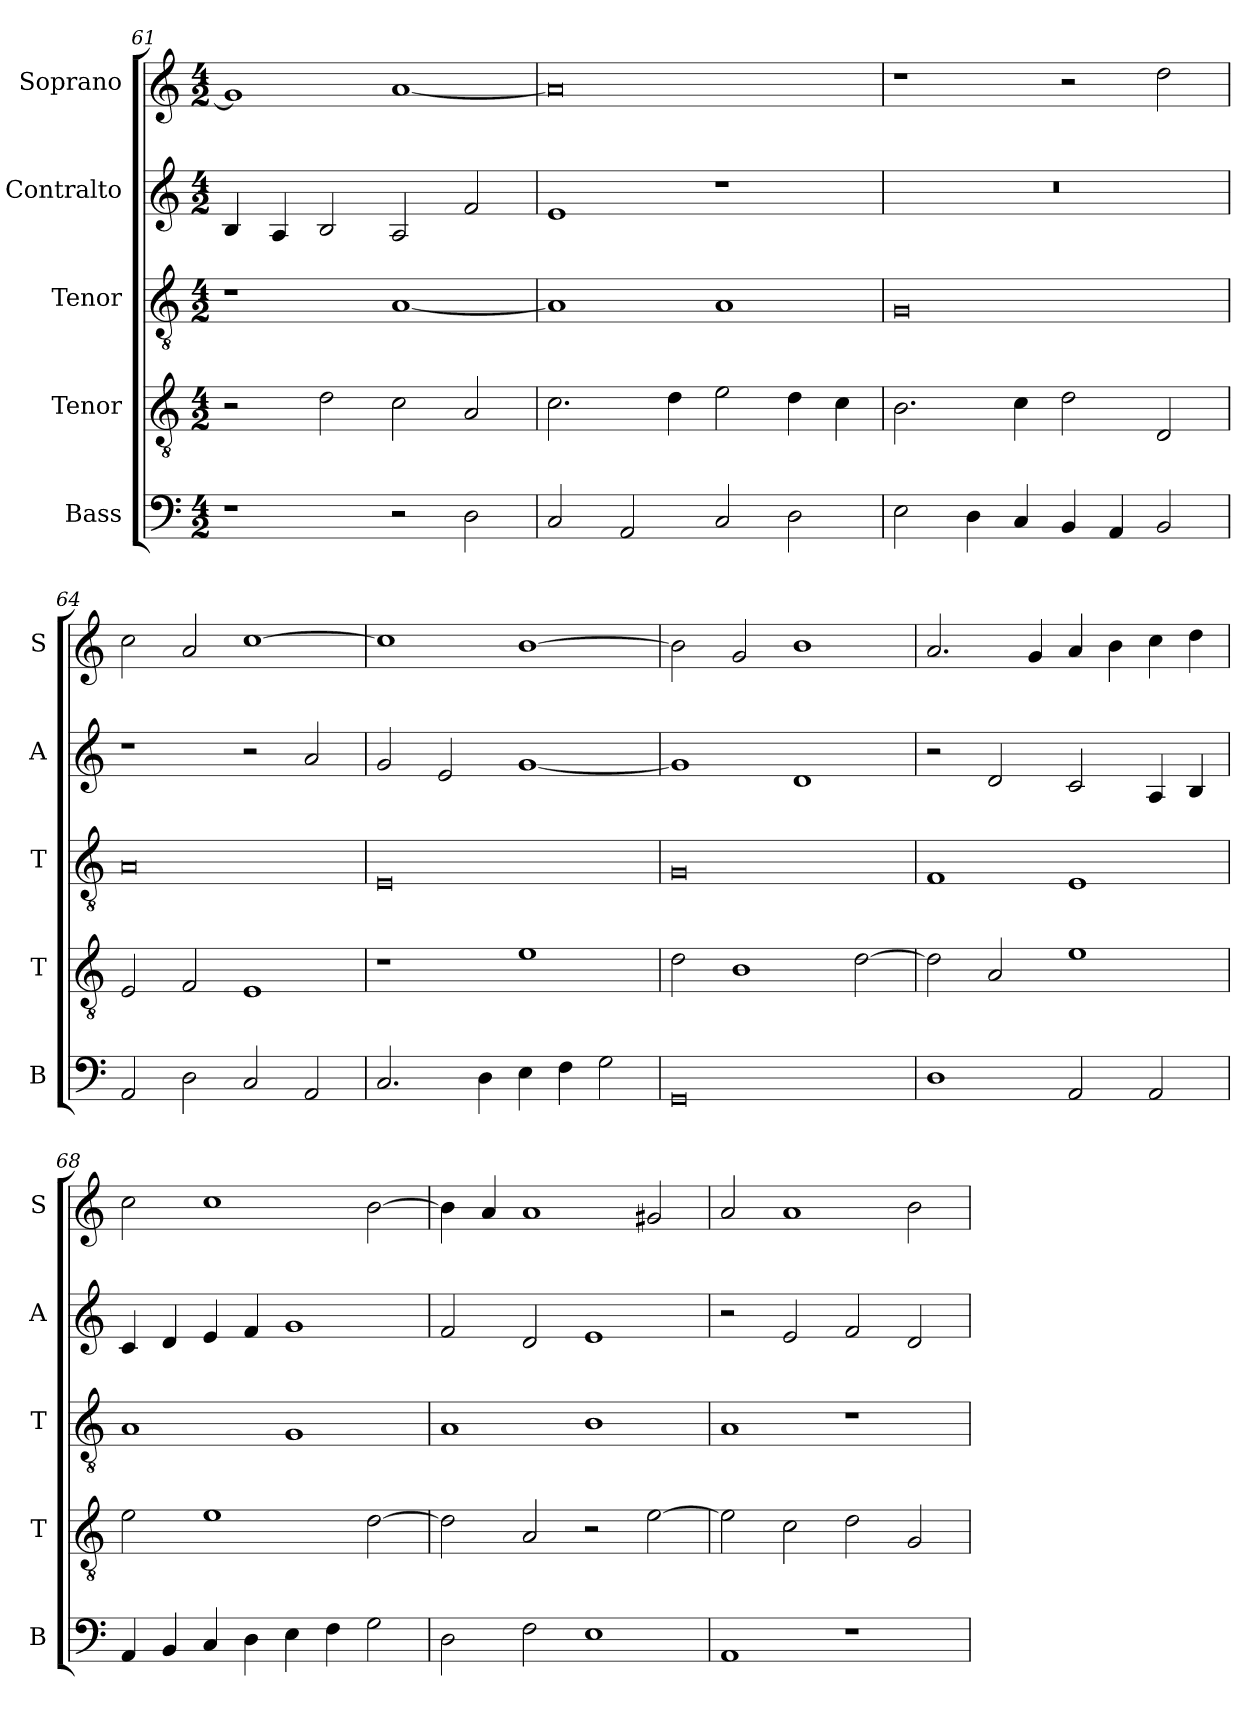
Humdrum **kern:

**kern	**kern	**kern	**kern	**kern
*part5	*part4	*part3	*part2	*part1
*staff5	*staff4	*staff3	*staff2	*staff1
*I"Bass	*I"Tenor	*I"Tenor	*I"Contralto	*I"Soprano
*I'B	*I'T	*I'T	*I'A	*I'S
*clefF4	*clefGv2	*clefGv2	*clefG2	*clefG2
*k[]	*k[]	*k[]	*k[]	*k[]
*E:phr	*E:phr	*E:phr	*E:phr	*E:phr
*M4/2	*M4/2	*M4/2	*M4/2	*M4/2
=61	=61	=61	=61	=61
1r	2r	1r	4B	1g]
.	.	.	4A	.
.	2d	.	2B	.
2r	2c	[1A	2A	[1a
2D	2A	.	2f	.
=62	=62	=62	=62	=62
2C	2.c	1A]	1e	0a]
2AA	.	.	.	.
.	4d	.	.	.
2C	2e	1A	1r	.
2D	4d	.	.	.
.	4c	.	.	.
=63	=63	=63	=63	=63
2E	2.B	0G	0r	1r
4D	.	.	.	.
4C	4c	.	.	.
4BB	2d	.	.	2r
4AA	.	.	.	.
2BB	2D	.	.	2dd
=64	=64	=64	=64	=64
2AA	2E	0A	1r	2cc
2D	2F	.	.	2a
2C	1E	.	2r	[1cc
2AA	.	.	2a	.
=65	=65	=65	=65	=65
2.C	1r	0E	2g	1cc]
.	.	.	2e	.
4D	.	.	.	.
4E	1e	.	[1g	[1b
4F	.	.	.	.
2G	.	.	.	.
=66	=66	=66	=66	=66
0GG	2d	0G	1g]	2b]
.	1B	.	.	2g
.	.	.	1d	1b
.	[2d	.	.	.
=67	=67	=67	=67	=67
1D	2d]	1F	2r	2.a
.	2A	.	2d	.
.	.	.	.	4g
2AA	1e	1E	2c	4a
.	.	.	.	4b
2AA	.	.	4A	4cc
.	.	.	4B	4dd
=68	=68	=68	=68	=68
4AA	2e	1A	4c	2cc
4BB	.	.	4d	.
4C	1e	.	4e	1cc
4D	.	.	4f	.
4E	.	1G	1g	.
4F	.	.	.	.
2G	[2d	.	.	[2b
=69	=69	=69	=69	=69
2D	2d]	1A	2f	4b]
.	.	.	.	4a
2F	2A	.	2d	1a
1E	2r	1B	1e	.
.	[2e	.	.	2g#X
=70	=70	=70	=70	=70
1AA	2e]	1A	2r	2a
.	2c	.	2e	1a
1r	2d	1r	2f	.
.	2G	.	2d	2b
=	=	=	=	=
*-	*-	*-	*-	*-
